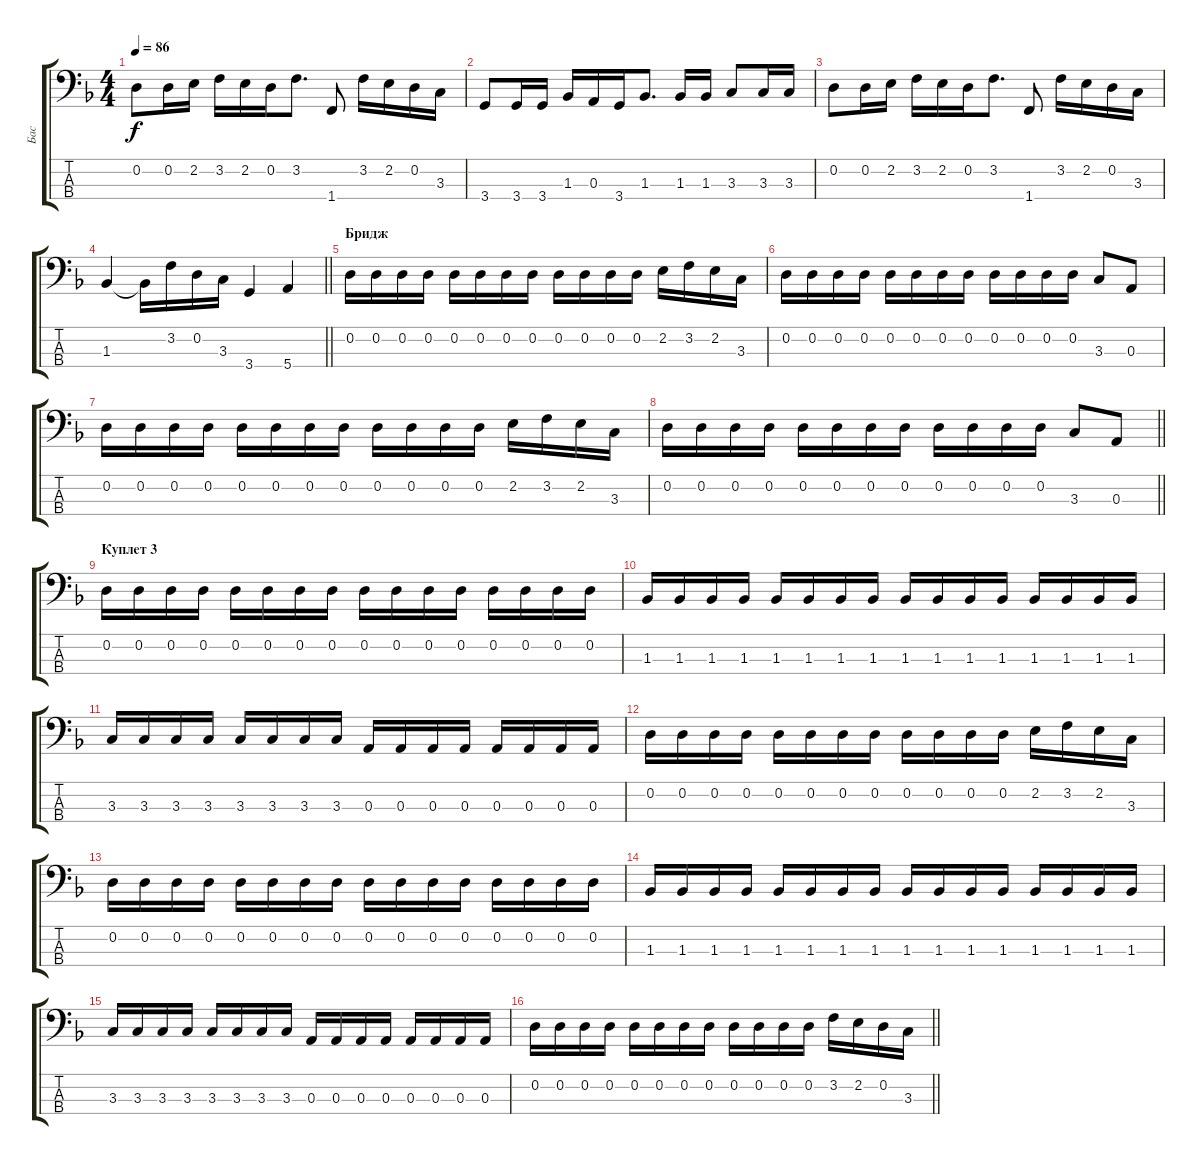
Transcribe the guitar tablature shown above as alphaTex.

\track ("Бас" "Бас") {instrument electricbasspick}
\staff {score tabs}
\tuning (G2 D2 A1 E1) {hide}
\ts (4 4)
\tempo 86
\clef f4
\ks f
0.2.8{dy f} 0.2.16 2.2.16 3.2.16 2.2.16 0.2.16 3.2.8{d} 1.4.8 3.2.16 2.2.16 0.2.16 3.3.16 |
3.4.8 3.4.16 3.4.16 1.3.16 0.3.16 3.4.16 1.3.8{d} 1.3.16 1.3.16 3.3.8 3.3.16 3.3.16 |
0.2.8 0.2.16 2.2.16 3.2.16 2.2.16 0.2.16 3.2.8{d} 1.4.8 3.2.16 2.2.16 0.2.16 3.3.16 |
\barLineRight lightlight
1.3.4 1.3{t}.16 3.2.16 0.2.16 3.3.16 3.4.4 5.4.4 |
\section ("" "Бридж")
0.2.16 0.2.16 0.2.16 0.2.16 0.2.16 0.2.16 0.2.16 0.2.16 0.2.16 0.2.16 0.2.16 0.2.16 2.2.16 3.2.16 2.2.16 3.3.16 |
0.2.16 0.2.16 0.2.16 0.2.16 0.2.16 0.2.16 0.2.16 0.2.16 0.2.16 0.2.16 0.2.16 0.2.16 3.3.8 0.3.8 |
0.2.16 0.2.16 0.2.16 0.2.16 0.2.16 0.2.16 0.2.16 0.2.16 0.2.16 0.2.16 0.2.16 0.2.16 2.2.16 3.2.16 2.2.16 3.3.16 |
\barLineRight lightlight
0.2.16 0.2.16 0.2.16 0.2.16 0.2.16 0.2.16 0.2.16 0.2.16 0.2.16 0.2.16 0.2.16 0.2.16 3.3.8 0.3.8 |
\section ("" "Куплет 3")
0.2.16 0.2.16 0.2.16 0.2.16 0.2.16 0.2.16 0.2.16 0.2.16 0.2.16 0.2.16 0.2.16 0.2.16 0.2.16 0.2.16 0.2.16 0.2.16 |
1.3.16 1.3.16 1.3.16 1.3.16 1.3.16 1.3.16 1.3.16 1.3.16 1.3.16 1.3.16 1.3.16 1.3.16 1.3.16 1.3.16 1.3.16 1.3.16 |
3.3.16 3.3.16 3.3.16 3.3.16 3.3.16 3.3.16 3.3.16 3.3.16 0.3.16 0.3.16 0.3.16 0.3.16 0.3.16 0.3.16 0.3.16 0.3.16 |
0.2.16 0.2.16 0.2.16 0.2.16 0.2.16 0.2.16 0.2.16 0.2.16 0.2.16 0.2.16 0.2.16 0.2.16 2.2.16 3.2.16 2.2.16 3.3.16 |
0.2.16 0.2.16 0.2.16 0.2.16 0.2.16 0.2.16 0.2.16 0.2.16 0.2.16 0.2.16 0.2.16 0.2.16 0.2.16 0.2.16 0.2.16 0.2.16 |
1.3.16 1.3.16 1.3.16 1.3.16 1.3.16 1.3.16 1.3.16 1.3.16 1.3.16 1.3.16 1.3.16 1.3.16 1.3.16 1.3.16 1.3.16 1.3.16 |
3.3.16 3.3.16 3.3.16 3.3.16 3.3.16 3.3.16 3.3.16 3.3.16 0.3.16 0.3.16 0.3.16 0.3.16 0.3.16 0.3.16 0.3.16 0.3.16 |
\barLineRight lightlight
0.2.16 0.2.16 0.2.16 0.2.16 0.2.16 0.2.16 0.2.16 0.2.16 0.2.16 0.2.16 0.2.16 0.2.16 3.2.16 2.2.16 0.2.16 3.3.16
